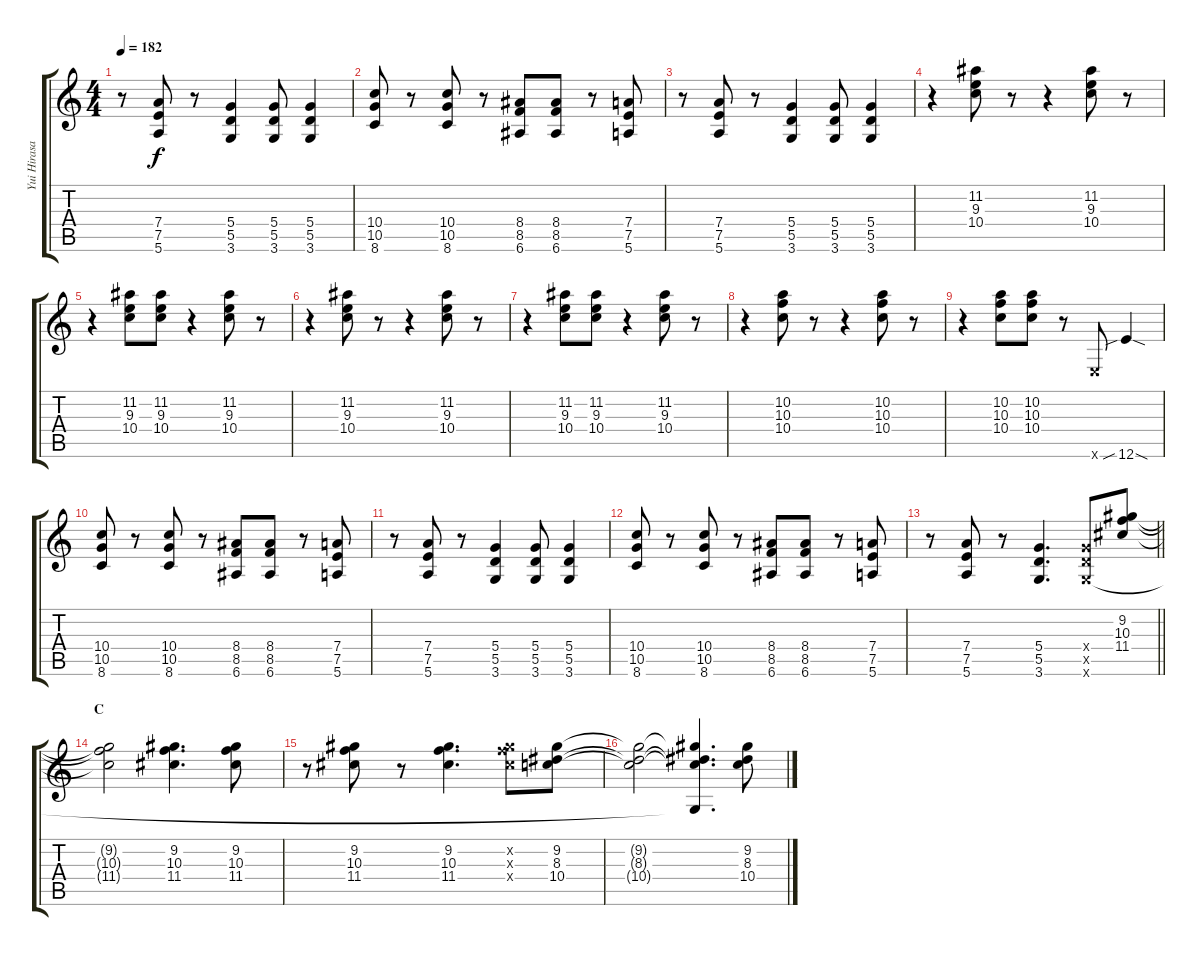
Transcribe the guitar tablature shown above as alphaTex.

\track ("Yui Hirasawa" "Yui Hirasa") {instrument distortionguitar}
\staff {score tabs}
\tuning (E4 B3 G3 D3 A2 E2) {hide}
\ts (4 4)
\tempo 182
\clef g2
\ks c
r.8{dy f} (7.4 7.5 5.6).8 r.8 (5.4 5.5 3.6).4 (5.4 5.5 3.6).8 (5.4 5.5 3.6).4 |
(10.4 10.5 8.6).8 r.8 (10.4 10.5 8.6).8 r.8 (8.4 8.5 6.6).8 (8.4 8.5 6.6).8 r.8 (7.4 7.5 5.6).8 |
r.8 (7.4 7.5 5.6).8 r.8 (5.4 5.5 3.6).4 (5.4 5.5 3.6).8 (5.4 5.5 3.6).4 |
r.4 (11.2 9.3 10.4).8 r.8 r.4 (11.2 9.3 10.4).8 r.8 |
r.4 (11.2 9.3 10.4).8 (11.2 9.3 10.4).8 r.4 (11.2 9.3 10.4).8 r.8 |
r.4 (11.2 9.3 10.4).8 r.8 r.4 (11.2 9.3 10.4).8 r.8 |
r.4 (11.2 9.3 10.4).8 (11.2 9.3 10.4).8 r.4 (11.2 9.3 10.4).8 r.8 |
r.4 (10.2 10.3 10.4).8 r.8 r.4 (10.2 10.3 10.4).8 r.8 |
r.4 (10.2 10.3 10.4).8 (10.2 10.3 10.4).8 r.8 0.6{x}.8 12.6{sib sod}.4 |
(10.4 10.5 8.6).8 r.8 (10.4 10.5 8.6).8 r.8 (8.4 8.5 6.6).8 (8.4 8.5 6.6).8 r.8 (7.4 7.5 5.6).8 |
r.8 (7.4 7.5 5.6).8 r.8 (5.4 5.5 3.6).4 (5.4 5.5 3.6).8 (5.4 5.5 3.6).4 |
(10.4 10.5 8.6).8 r.8 (10.4 10.5 8.6).8 r.8 (8.4 8.5 6.6).8 (8.4 8.5 6.6).8 r.8 (7.4 7.5 5.6).8 |
\barLineRight lightlight
r.8 (7.4 7.5 5.6).8 r.8 (5.4 5.5 3.6).4{d} (5.4{x} 5.5{x} 3.6{x}).8 (9.2 10.3 11.4).8 |
\section ("" "C")
(9.2{t} 10.3{t} 11.4{t}).2 (9.2 10.3 11.4).4{d} (9.2 10.3 11.4).8 |
r.8 (9.2 10.3 11.4).8 r.8 (9.2 10.3 11.4).4{d} (9.2{x} 10.3{x} 11.4{x}).8 (9.2 8.3 10.4).8 |
(9.2{t} 8.3{t} 10.4{t}).2 (9.2{t} 8.3{t} 10.4{t} 3.6{t}).4{d} (9.2 8.3 10.4).8
